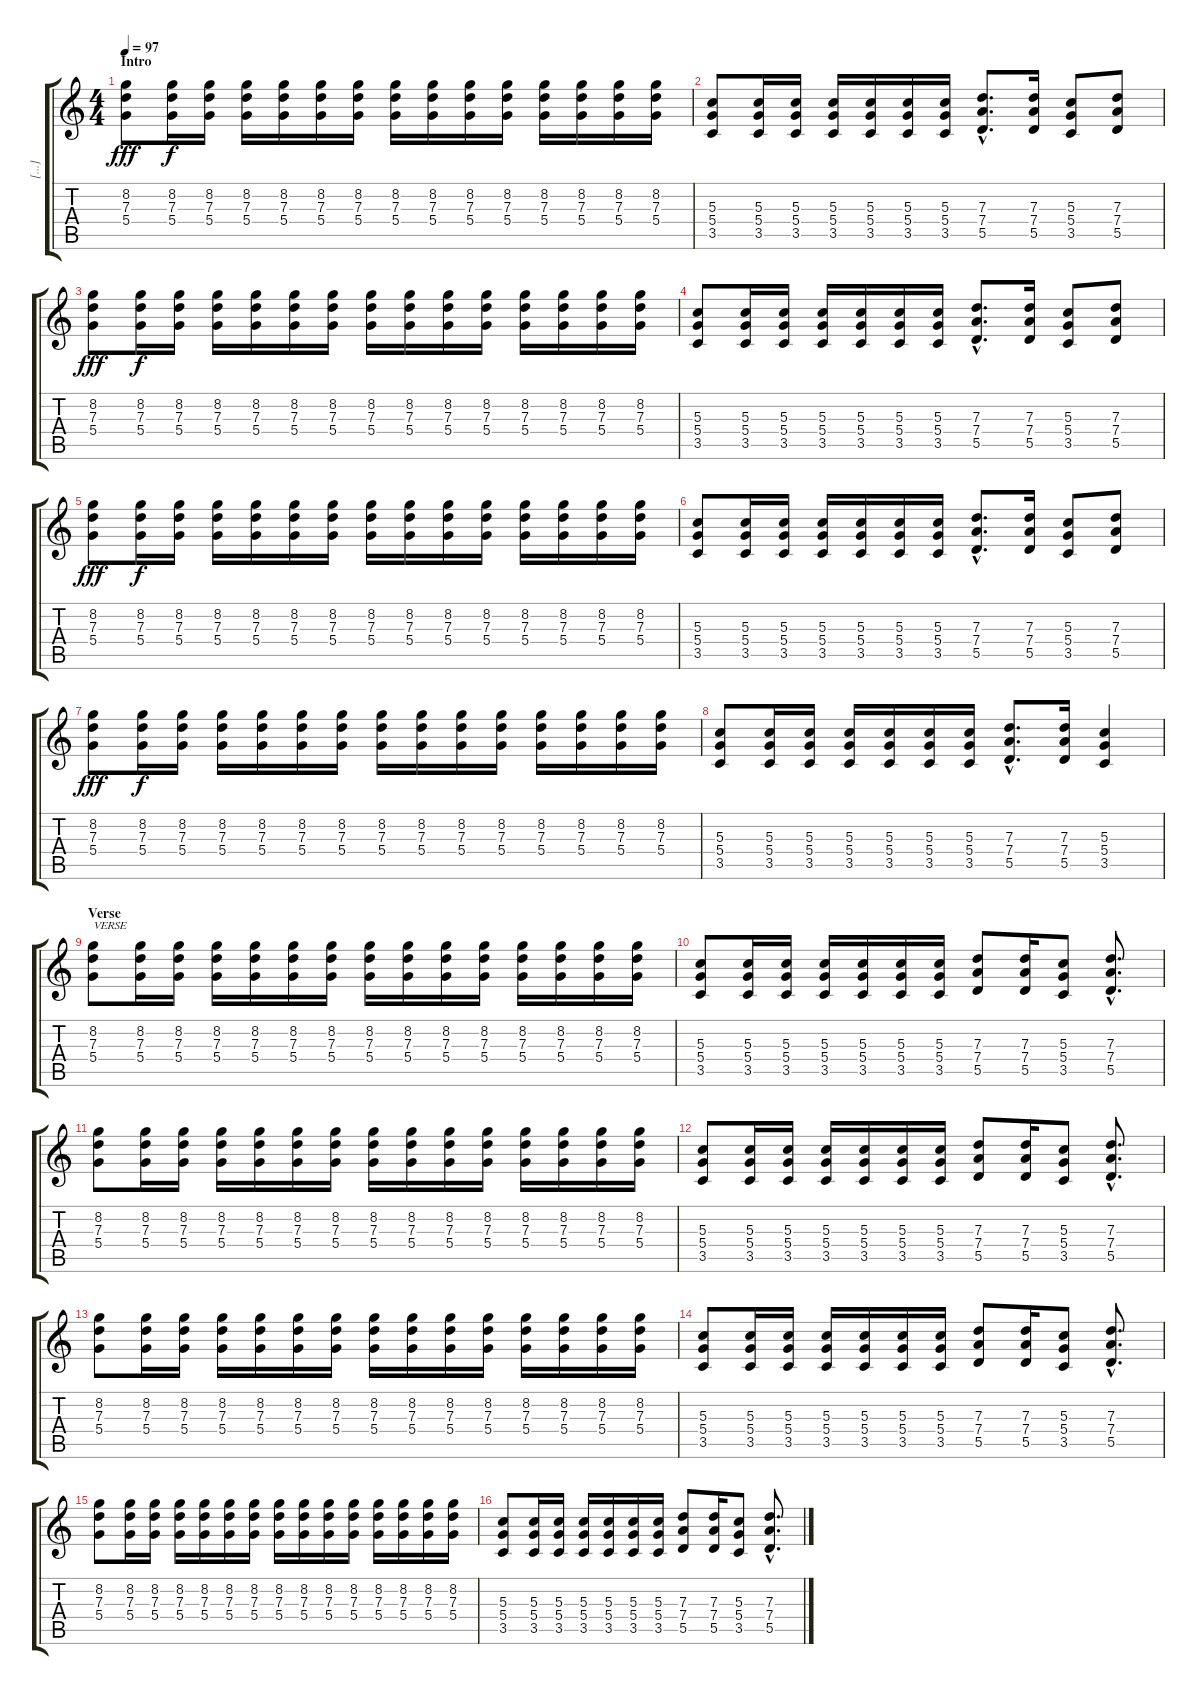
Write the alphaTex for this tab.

\track ("[...]" "[...]") {instrument distortionguitar}
\staff {score tabs}
\tuning (E4 B3 G3 D3 A2 E2) {hide}
\ts (4 4)
\section ("" "Intro")
\tempo 97
\clef g2
\ks c
(8.2 7.3 5.4).8{dy fff instrument distortionguitar} (8.2 7.3 5.4).16{dy f} (8.2 7.3 5.4).16 (8.2 7.3 5.4).16 (8.2 7.3 5.4).16 (8.2 7.3 5.4).16 (8.2 7.3 5.4).16 (8.2 7.3 5.4).16 (8.2 7.3 5.4).16 (8.2 7.3 5.4).16 (8.2 7.3 5.4).16 (8.2 7.3 5.4).16 (8.2 7.3 5.4).16 (8.2 7.3 5.4).16 (8.2 7.3 5.4).16 |
(5.3 5.4 3.5).8 (5.3 5.4 3.5).16 (5.3 5.4 3.5).16 (5.3 5.4 3.5).16 (5.3 5.4 3.5).16 (5.3 5.4 3.5).16 (5.3 5.4 3.5).16 (7.3{hac} 7.4{hac} 5.5{hac}).8{d} (7.3 7.4 5.5).16 (5.3 5.4 3.5).8 (7.3 7.4 5.5).8 |
(8.2 7.3 5.4).8{dy fff} (8.2 7.3 5.4).16{dy f} (8.2 7.3 5.4).16 (8.2 7.3 5.4).16 (8.2 7.3 5.4).16 (8.2 7.3 5.4).16 (8.2 7.3 5.4).16 (8.2 7.3 5.4).16 (8.2 7.3 5.4).16 (8.2 7.3 5.4).16 (8.2 7.3 5.4).16 (8.2 7.3 5.4).16 (8.2 7.3 5.4).16 (8.2 7.3 5.4).16 (8.2 7.3 5.4).16 |
(5.3 5.4 3.5).8 (5.3 5.4 3.5).16 (5.3 5.4 3.5).16 (5.3 5.4 3.5).16 (5.3 5.4 3.5).16 (5.3 5.4 3.5).16 (5.3 5.4 3.5).16 (7.3{hac} 7.4{hac} 5.5{hac}).8{d} (7.3 7.4 5.5).16 (5.3 5.4 3.5).8 (7.3 7.4 5.5).8 |
(8.2 7.3 5.4).8{dy fff} (8.2 7.3 5.4).16{dy f} (8.2 7.3 5.4).16 (8.2 7.3 5.4).16 (8.2 7.3 5.4).16 (8.2 7.3 5.4).16 (8.2 7.3 5.4).16 (8.2 7.3 5.4).16 (8.2 7.3 5.4).16 (8.2 7.3 5.4).16 (8.2 7.3 5.4).16 (8.2 7.3 5.4).16 (8.2 7.3 5.4).16 (8.2 7.3 5.4).16 (8.2 7.3 5.4).16 |
(5.3 5.4 3.5).8 (5.3 5.4 3.5).16 (5.3 5.4 3.5).16 (5.3 5.4 3.5).16 (5.3 5.4 3.5).16 (5.3 5.4 3.5).16 (5.3 5.4 3.5).16 (7.3{hac} 7.4{hac} 5.5{hac}).8{d} (7.3 7.4 5.5).16 (5.3 5.4 3.5).8 (7.3 7.4 5.5).8 |
(8.2 7.3 5.4).8{dy fff} (8.2 7.3 5.4).16{dy f} (8.2 7.3 5.4).16 (8.2 7.3 5.4).16 (8.2 7.3 5.4).16 (8.2 7.3 5.4).16 (8.2 7.3 5.4).16 (8.2 7.3 5.4).16 (8.2 7.3 5.4).16 (8.2 7.3 5.4).16 (8.2 7.3 5.4).16 (8.2 7.3 5.4).16 (8.2 7.3 5.4).16 (8.2 7.3 5.4).16 (8.2 7.3 5.4).16 |
(5.3 5.4 3.5).8 (5.3 5.4 3.5).16 (5.3 5.4 3.5).16 (5.3 5.4 3.5).16 (5.3 5.4 3.5).16 (5.3 5.4 3.5).16 (5.3 5.4 3.5).16 (7.3{hac} 7.4{hac} 5.5{hac}).8{d} (7.3 7.4 5.5).16 (5.3 5.4 3.5).4 |
\section ("" "Verse")
(8.2 7.3 5.4).8{txt "VERSE"} (8.2 7.3 5.4).16 (8.2 7.3 5.4).16 (8.2 7.3 5.4).16 (8.2 7.3 5.4).16 (8.2 7.3 5.4).16 (8.2 7.3 5.4).16 (8.2 7.3 5.4).16 (8.2 7.3 5.4).16 (8.2 7.3 5.4).16 (8.2 7.3 5.4).16 (8.2 7.3 5.4).16 (8.2 7.3 5.4).16 (8.2 7.3 5.4).16 (8.2 7.3 5.4).16 |
(5.3 5.4 3.5).8 (5.3 5.4 3.5).16 (5.3 5.4 3.5).16 (5.3 5.4 3.5).16 (5.3 5.4 3.5).16 (5.3 5.4 3.5).16 (5.3 5.4 3.5).16 (7.3 7.4 5.5).8 (7.3 7.4 5.5).16 (5.3 5.4 3.5).8 (7.3{hac} 7.4{hac} 5.5{hac}).8{d} |
(8.2 7.3 5.4).8 (8.2 7.3 5.4).16 (8.2 7.3 5.4).16 (8.2 7.3 5.4).16 (8.2 7.3 5.4).16 (8.2 7.3 5.4).16 (8.2 7.3 5.4).16 (8.2 7.3 5.4).16 (8.2 7.3 5.4).16 (8.2 7.3 5.4).16 (8.2 7.3 5.4).16 (8.2 7.3 5.4).16 (8.2 7.3 5.4).16 (8.2 7.3 5.4).16 (8.2 7.3 5.4).16 |
(5.3 5.4 3.5).8 (5.3 5.4 3.5).16 (5.3 5.4 3.5).16 (5.3 5.4 3.5).16 (5.3 5.4 3.5).16 (5.3 5.4 3.5).16 (5.3 5.4 3.5).16 (7.3 7.4 5.5).8 (7.3 7.4 5.5).16 (5.3 5.4 3.5).8 (7.3{hac} 7.4{hac} 5.5{hac}).8{d} |
(8.2 7.3 5.4).8 (8.2 7.3 5.4).16 (8.2 7.3 5.4).16 (8.2 7.3 5.4).16 (8.2 7.3 5.4).16 (8.2 7.3 5.4).16 (8.2 7.3 5.4).16 (8.2 7.3 5.4).16 (8.2 7.3 5.4).16 (8.2 7.3 5.4).16 (8.2 7.3 5.4).16 (8.2 7.3 5.4).16 (8.2 7.3 5.4).16 (8.2 7.3 5.4).16 (8.2 7.3 5.4).16 |
(5.3 5.4 3.5).8 (5.3 5.4 3.5).16 (5.3 5.4 3.5).16 (5.3 5.4 3.5).16 (5.3 5.4 3.5).16 (5.3 5.4 3.5).16 (5.3 5.4 3.5).16 (7.3 7.4 5.5).8 (7.3 7.4 5.5).16 (5.3 5.4 3.5).8 (7.3{hac} 7.4{hac} 5.5{hac}).8{d} |
(8.2 7.3 5.4).8 (8.2 7.3 5.4).16 (8.2 7.3 5.4).16 (8.2 7.3 5.4).16 (8.2 7.3 5.4).16 (8.2 7.3 5.4).16 (8.2 7.3 5.4).16 (8.2 7.3 5.4).16 (8.2 7.3 5.4).16 (8.2 7.3 5.4).16 (8.2 7.3 5.4).16 (8.2 7.3 5.4).16 (8.2 7.3 5.4).16 (8.2 7.3 5.4).16 (8.2 7.3 5.4).16 |
(5.3 5.4 3.5).8 (5.3 5.4 3.5).16 (5.3 5.4 3.5).16 (5.3 5.4 3.5).16 (5.3 5.4 3.5).16 (5.3 5.4 3.5).16 (5.3 5.4 3.5).16 (7.3 7.4 5.5).8 (7.3 7.4 5.5).16 (5.3 5.4 3.5).8 (7.3{hac} 7.4{hac} 5.5{hac}).8{d}
